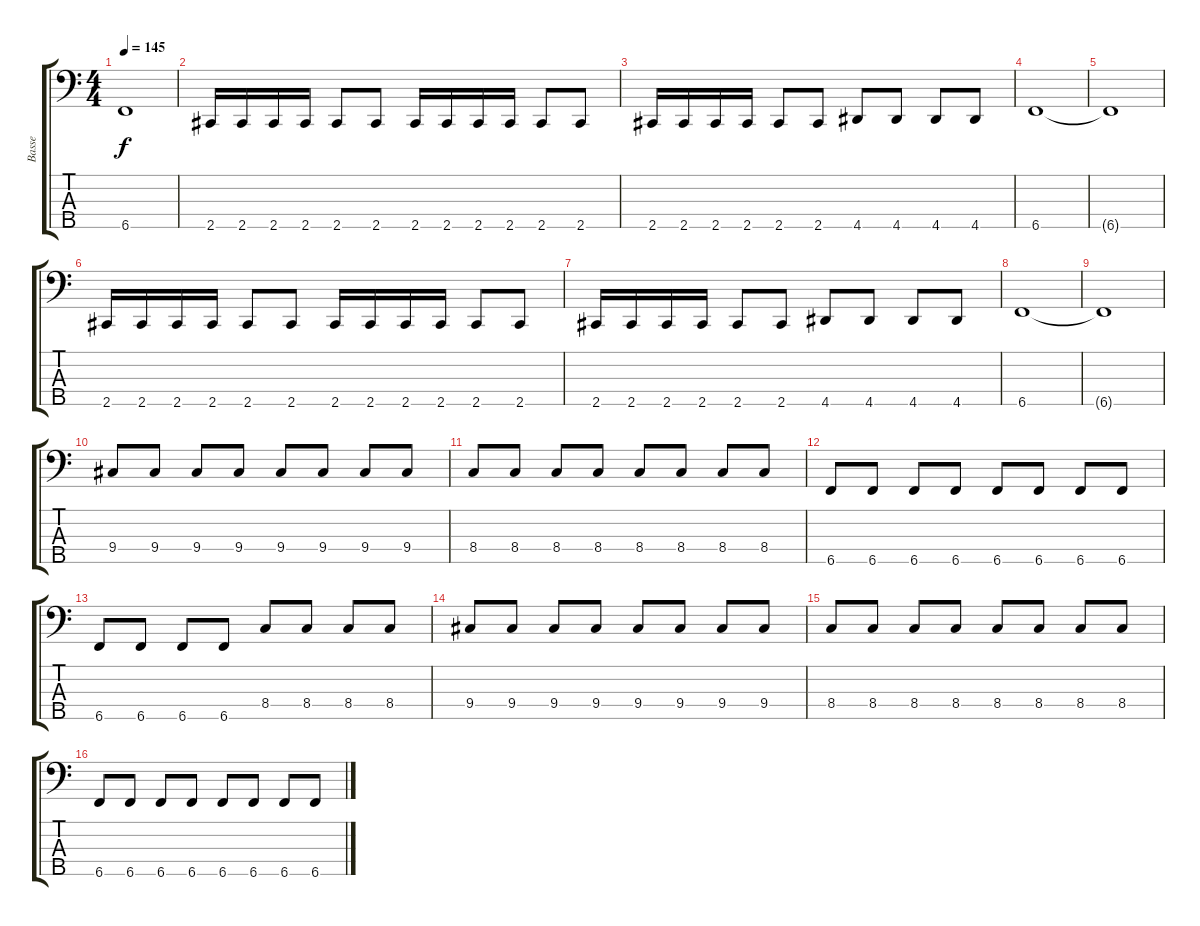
\track ("Basse" "Basse") {instrument electricbassfinger}
\staff {score tabs}
\tuning (G2 D2 A1 E1 B0) {hide}
\ts (4 4)
\tempo 145
\clef f4
\ks c
6.5{t}.1{dy f} |
2.5.16 2.5.16 2.5.16 2.5.16 2.5.8 2.5.8 2.5.16 2.5.16 2.5.16 2.5.16 2.5.8 2.5.8 |
2.5.16 2.5.16 2.5.16 2.5.16 2.5.8 2.5.8 4.5.8 4.5.8 4.5.8 4.5.8 |
6.5.1 |
6.5{t}.1 |
2.5.16 2.5.16 2.5.16 2.5.16 2.5.8 2.5.8 2.5.16 2.5.16 2.5.16 2.5.16 2.5.8 2.5.8 |
2.5.16 2.5.16 2.5.16 2.5.16 2.5.8 2.5.8 4.5.8 4.5.8 4.5.8 4.5.8 |
6.5.1 |
6.5{t}.1 |
\section ("" "")
9.4.8 9.4.8 9.4.8 9.4.8 9.4.8 9.4.8 9.4.8 9.4.8 |
8.4.8 8.4.8 8.4.8 8.4.8 8.4.8 8.4.8 8.4.8 8.4.8 |
6.5.8 6.5.8 6.5.8 6.5.8 6.5.8 6.5.8 6.5.8 6.5.8 |
6.5.8 6.5.8 6.5.8 6.5.8 8.4.8 8.4.8 8.4.8 8.4.8 |
9.4.8 9.4.8 9.4.8 9.4.8 9.4.8 9.4.8 9.4.8 9.4.8 |
8.4.8 8.4.8 8.4.8 8.4.8 8.4.8 8.4.8 8.4.8 8.4.8 |
6.5.8 6.5.8 6.5.8 6.5.8 6.5.8 6.5.8 6.5.8 6.5.8
